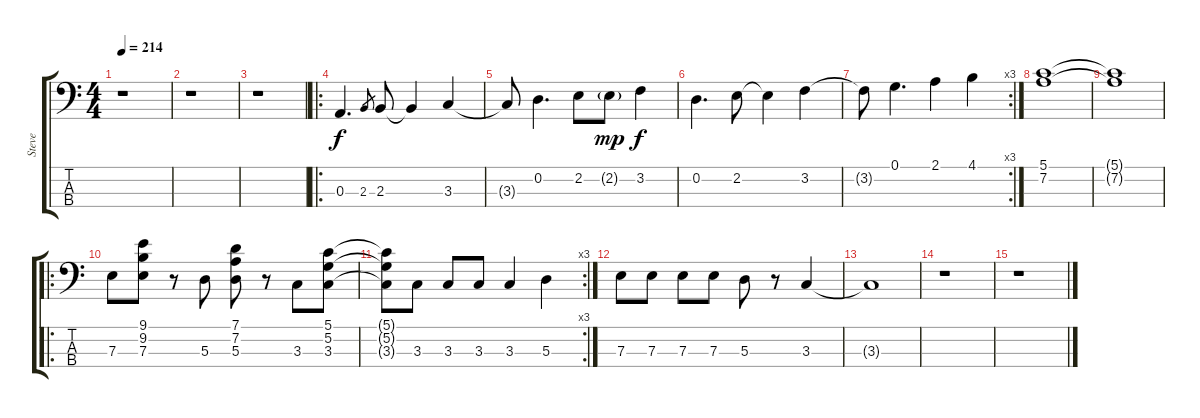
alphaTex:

\track ("Steve" "Steve") {instrument electricbassfinger}
\staff {score tabs}
\tuning (G2 D2 A1 E1) {hide}
\ts (4 4)
\tempo 214
\clef f4
\ks c
r.1{dy f} |
r.1 |
r.1 |
\ro
0.3.4{d} 2.3.8{gr} 2.3.8 2.3{t}.4 3.3.4 |
3.3{t}.8 0.2.4{d} 2.2.8 2.2{g}.8{dy mp} 3.2.4{dy f} |
0.2.4{d} 2.2.8 2.2{t}.4 3.2.4 |
\rc 3
3.2{t}.8 0.1.4{d} 2.1.4 4.1.4 |
(5.1 7.2).1 |
(5.1{t} 7.2{t}).1 |
\ro
7.3.8 (9.1 9.2 7.3).8 r.8 5.3.8 (7.1 7.2 5.3).8 r.8 3.3.8 (5.1 5.2 3.3).8 |
\rc 3
(5.1{t} 5.2{t} 3.3{t}).8 3.3.8 3.3.8 3.3.8 3.3.4 5.3.4 |
7.3.8 7.3.8 7.3.8 7.3.8 5.3.8 r.8 3.3.4 |
3.3{t}.1 |
r.1 |
r.1
